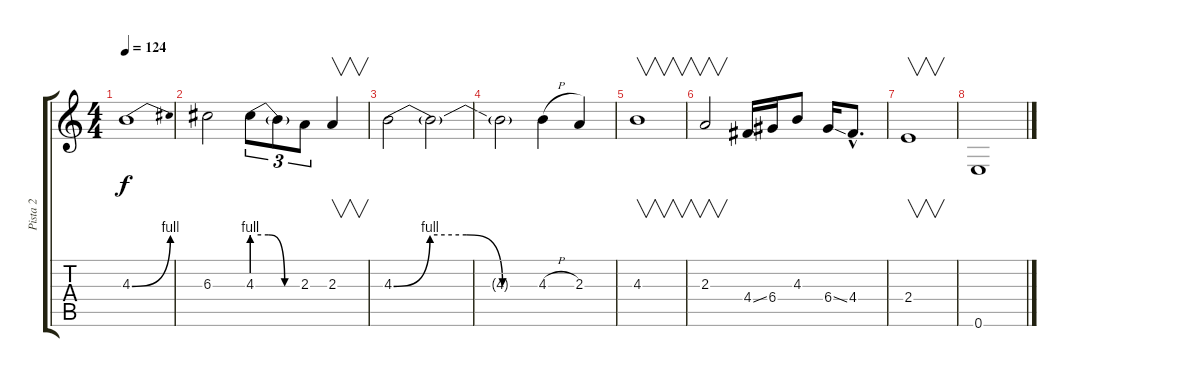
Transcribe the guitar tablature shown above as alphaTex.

\track ("Pista 2" "Pista 2") {instrument distortionguitar}
\staff {score tabs}
\tuning (E4 B3 G3 D3 A2 E2) {hide}
\ts (4 4)
\tempo 124
\clef g2
\ks c
4.3{be (bend 0 0 60 4)}.1{dy f} |
6.3.2 4.3{be (custom 0 4 20 4 40 0 60 0)}.8{tu (3 2)} 4.3{t}.8{tu (3 2)} 2.3.8{tu (3 2)} 2.3.4{v} |
4.3{be (custom 0 0 15 4 30 4 45 0 60 0)}.2 4.3{t}.2 |
4.3{t}.2 4.3{h}.4 2.3.4 |
4.3.1{v} |
2.3.2{v} 4.4{ss}.16 6.4.16 4.3.8 6.4{ss}.16 4.4{hac}.8{d} |
2.4.1{v} |
0.6.1
